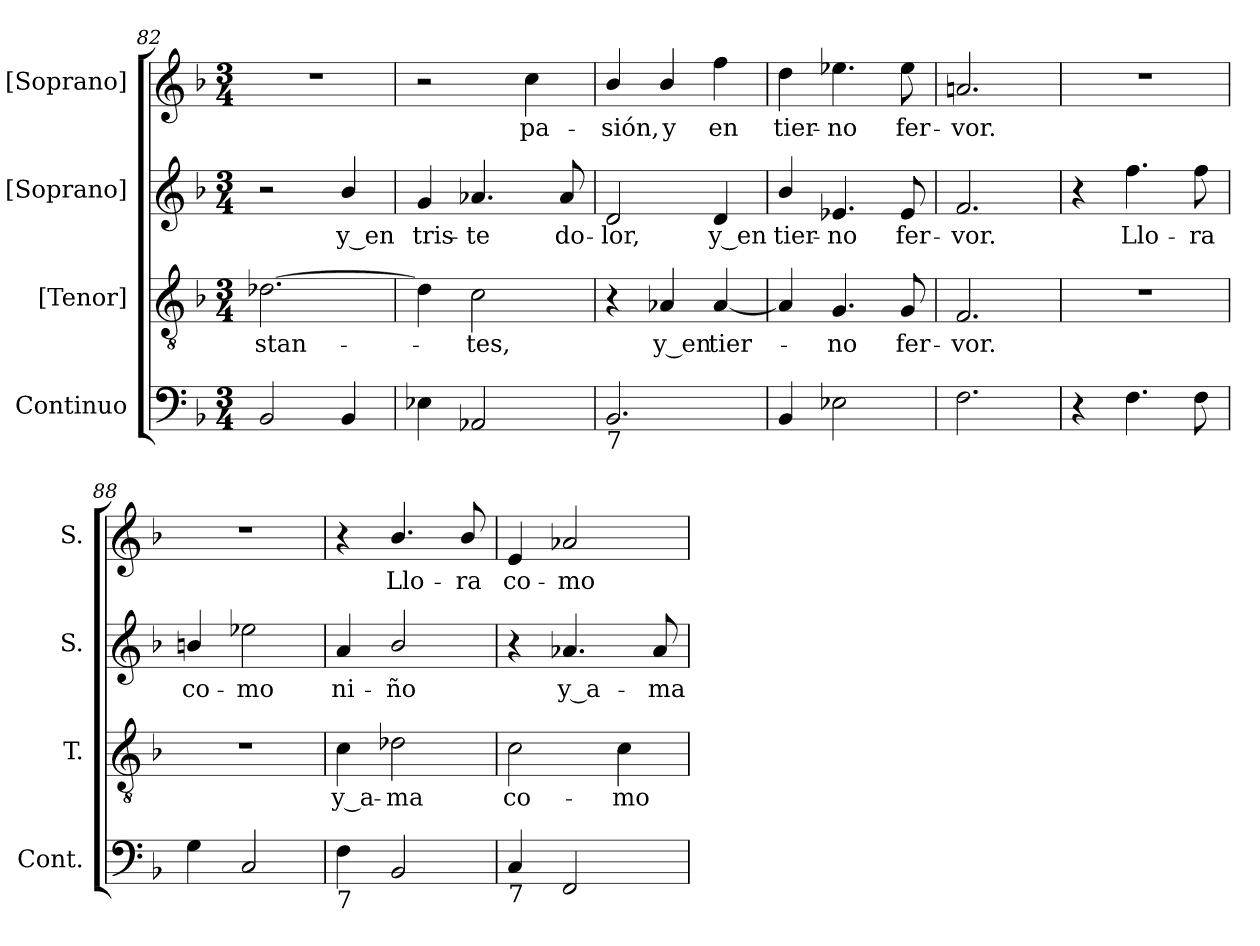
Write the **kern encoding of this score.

**kern	**kern	**text	**kern	**text	**kern	**text
*part4	*part3	*part3	*part2	*part2	*part1	*part1
*staff4	*staff3	*staff3	*staff2	*staff2	*staff1	*staff1
*I"Continuo	*I"[Tenor]	*	*I"[Soprano]	*	*I"[Soprano]	*
*I'Cont.	*I'T.	*	*I'S.	*	*I'S.	*
*clefF4	*clefGv2	*	*clefG2	*	*clefG2	*
*	*ITrd7c12	*	*	*	*	*
*k[b-]	*k[b-]	*	*k[b-]	*	*k[b-]	*
*F:	*F:	*	*F:	*	*F:	*
*M3/4	*M3/4	*	*M3/4	*	*M3/4	*
=82	=82	=82	=82	=82	=82	=82
!	!	!LO:LY:b:color=#000000	!	!	!LO:N:vis=1	!
2BB-i/	[2.D-Xi\	-stan-	2r	.	2.r	.
!	!	!	!	!LO:LY:b:color=#000000	!	!
4BB-i/	.	.	4b-i/	y_en	.	.
=83	=83	=83	=83	=83	=83	=83
!	!	!	!	!LO:LY:b:color=#000000	!	!
4E-Xi\	4D-i\]	.	4gi/	tris-	2r	.
!	!	!LO:LY:b:color=#000000	!	!	!	!
!	!	!	!	!LO:LY:b:color=#000000	!	!
2AA-Xi/	2Ci\	-tes,	4.a-Xi/	-te	.	.
!	!	!	!	!	!	!LO:LY:b:color=#000000
.	.	.	.	.	4cci\	pa-
!	!	!	!	!LO:LY:b:color=#000000	!	!
.	.	.	8a-i/	do-	.	.
=84	=84	=84	=84	=84	=84	=84
!	!	!	!	!LO:LY:b:color=#000000	!	!
!LO:TX:b:t=7	!	!	!	!	!	!
!	!	!	!	!	!	!LO:LY:b:color=#000000
2.BB-i/	4r	.	2di/	-lor,	4b-i/	-sión,
!	!	!LO:LY:b:color=#000000	!	!	!	!
!	!	!	!	!	!	!LO:LY:b:color=#000000
.	4AA-Xi/	y_en	.	.	4b-i/	y
!	!	!LO:LY:b:color=#000000	!	!	!	!
!	!	!	!	!LO:LY:b:color=#000000	!	!
!	!	!	!	!	!	!LO:LY:b:color=#000000
.	[4AA-i/	tier-	4di/	y_en	4ffi\	en
=85	=85	=85	=85	=85	=85	=85
!	!	!	!	!LO:LY:b:color=#000000	!	!
!	!	!	!	!	!	!LO:LY:b:color=#000000
4BB-i/	4AA-i/]	.	4b-i/	tier-	4ddi\	tier-
!	!	!LO:LY:b:color=#000000	!	!	!	!
!	!	!	!	!LO:LY:b:color=#000000	!	!
!	!	!	!	!	!	!LO:LY:b:color=#000000
2E-Xi\	4.GGi/	-no	4.e-Xi/	-no	4.ee-Xi\	-no
!	!	!LO:LY:b:color=#000000	!	!	!	!
!	!	!	!	!LO:LY:b:color=#000000	!	!
!	!	!	!	!	!	!LO:LY:b:color=#000000
.	8GGi/	fer-	8e-i/	fer-	8ee-i\	fer-
=86	=86	=86	=86	=86	=86	=86
!	!	!LO:LY:b:color=#000000	!	!	!	!
!	!	!	!	!LO:LY:b:color=#000000	!	!
!	!	!	!	!	!	!LO:LY:b:color=#000000
2.Fi\	2.FFi/	-vor.	2.fi/	-vor.	2.ani/	-vor.
!!LO:LB:g=z
=87	=87	=87	=87	=87	=87	=87
!	!LO:N:vis=1	!	!	!	!LO:N:vis=1	!
4r	2.r	.	4r	.	2.r	.
!	!	!	!	!LO:LY:b:color=#000000	!	!
4.Fi\	.	.	4.ffi\	Llo-	.	.
!	!	!	!	!LO:LY:b:color=#000000	!	!
8Fi\	.	.	8ffi\	-ra	.	.
=88	=88	=88	=88	=88	=88	=88
!	!LO:N:vis=1	!	!	!	!	!
!	!	!	!	!LO:LY:b:color=#000000	!LO:N:vis=1	!
4Gi\	2.r	.	4bni/	co-	2.r	.
!	!	!	!	!LO:LY:b:color=#000000	!	!
2Ci/	.	.	2ee-Xi\	-mo	.	.
=89	=89	=89	=89	=89	=89	=89
!	!	!LO:LY:b:color=#000000	!	!	!	!
!LO:TX:b:t=7	!	!	!	!	!	!
!	!	!	!	!LO:LY:b:color=#000000	!	!
4Fi\	4Ci\	y_a-	4ai/	ni-	4r	.
!	!	!LO:LY:b:color=#000000	!	!	!	!
!	!	!	!	!LO:LY:b:color=#000000	!	!
!	!	!	!	!	!	!LO:LY:b:color=#000000
2BB-i/	2D-Xi\	-ma	2b-i/	-ño	4.b-i/	Llo-
!	!	!	!	!	!	!LO:LY:b:color=#000000
.	.	.	.	.	8b-i/	-ra
=90	=90	=90	=90	=90	=90	=90
!	!	!LO:LY:b:color=#000000	!	!	!	!
!LO:TX:b:t=7	!	!	!	!	!	!
!	!	!	!	!	!	!LO:LY:b:color=#000000
4Ci/	2Ci\	co-	4r	.	4ei/	co-
!	!	!	!	!LO:LY:b:color=#000000	!	!
!	!	!	!	!	!	!LO:LY:b:color=#000000
2FFi/	.	.	4.a-Xi/	y_a-	2a-Xi/	-mo
!	!	!LO:LY:b:color=#000000	!	!	!	!
.	4Ci\	-mo	.	.	.	.
!	!	!	!	!LO:LY:b:color=#000000	!	!
.	.	.	8a-i/	-ma	.	.
=	=	=	=	=	=	=
*-	*-	*-	*-	*-	*-	*-
